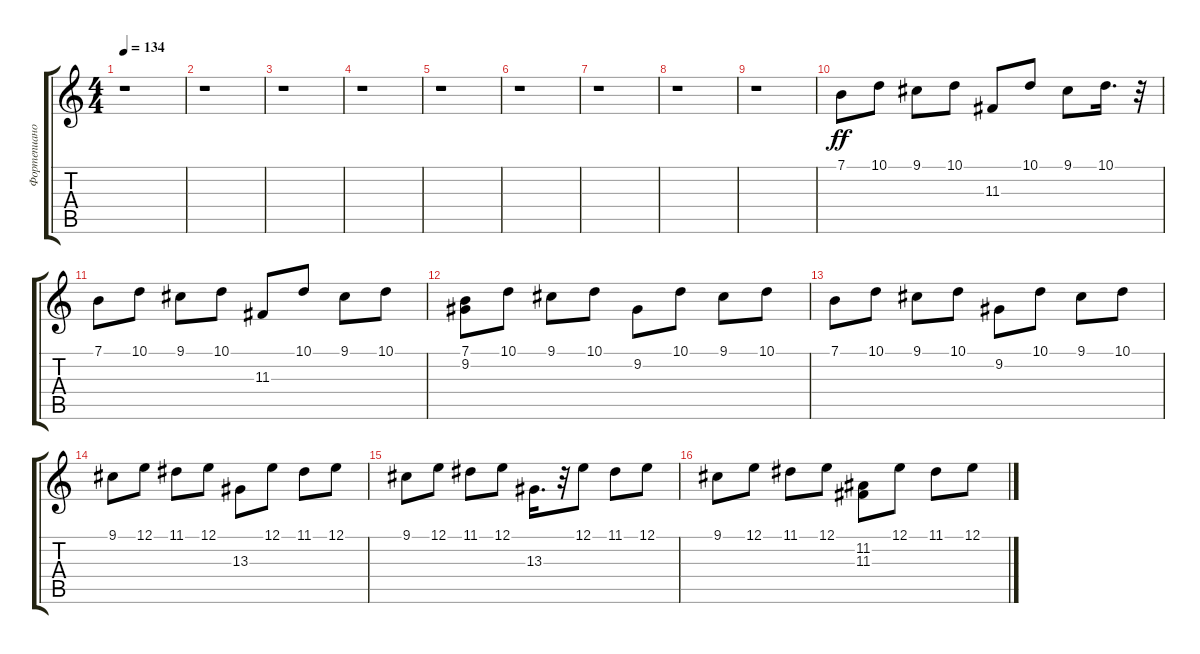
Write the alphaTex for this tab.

\track ("Фортепиано" "Фортепиано") {instrument harpsichord}
\staff {score tabs}
\tuning (E4 B3 G3 D3 A2 E2) {hide}
\ts (4 4)
\tempo 134
\clef g2
\ks c
r.1{dy ff} |
r.1 |
r.1 |
r.1 |
r.1 |
r.1 |
r.1 |
r.1 |
r.1 |
7.1.8 10.1.8 9.1.8 10.1.8 11.3.8 10.1.8 9.1.8 10.1.16{d} r.32 |
7.1.8 10.1.8 9.1.8 10.1.8 11.3.8 10.1.8 9.1.8 10.1.8 |
(7.1 9.2).8 10.1.8 9.1.8 10.1.8 9.2.8 10.1.8 9.1.8 10.1.8 |
7.1.8 10.1.8 9.1.8 10.1.8 9.2.8 10.1.8 9.1.8 10.1.8 |
9.1.8 12.1.8 11.1.8 12.1.8 13.3.8 12.1.8 11.1.8 12.1.8 |
9.1.8 12.1.8 11.1.8 12.1.8 13.3.16{d} r.32 12.1.8 11.1.8 12.1.8 |
9.1.8 12.1.8 11.1.8 12.1.8 (11.2 11.3).8 12.1.8 11.1.8 12.1.8
